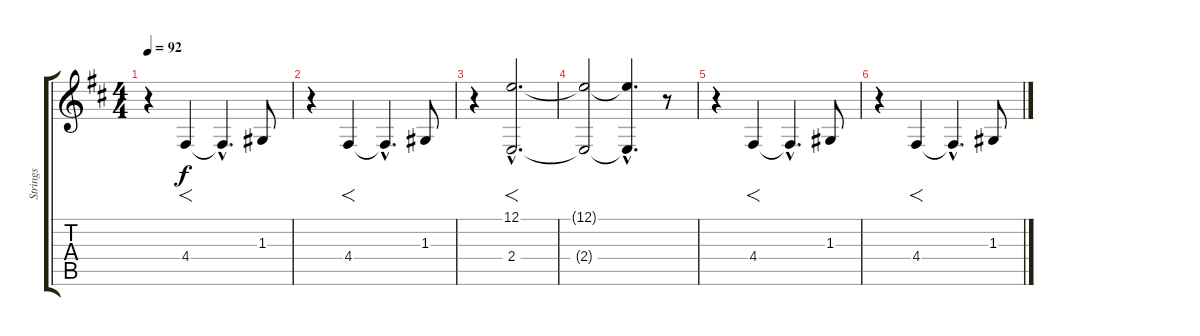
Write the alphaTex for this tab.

\track ("Strings" "Strings") {instrument stringensemble1}
\staff {score tabs}
\tuning (E4 B3 G3 D3 A2 E2) {hide}
\ts (4 4)
\tempo 92
\clef g2
\ks d
r.4{dy f instrument stringensemble1} 4.4.4{f} 4.4{hac t}.4{d} 1.3.8 |
r.4 4.4.4{f} 4.4{hac t}.4{d} 1.3.8 |
r.4 (12.1{hac} 2.4{hac}).2{f d} |
(12.1{t} 2.4{t}).2 (12.1{hac t} 2.4{hac t}).4{d} r.8 |
r.4 4.4.4{f} 4.4{hac t}.4{d} 1.3.8 |
r.4 4.4.4{f} 4.4{hac t}.4{d} 1.3.8
